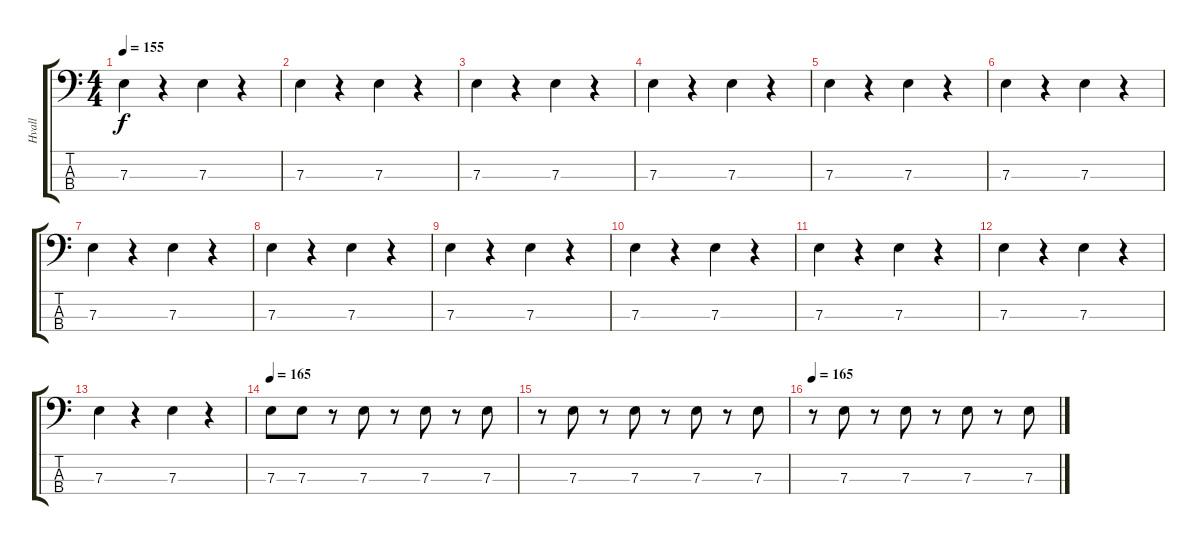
\track ("Hvall" "Hvall") {instrument electricbasspick}
\staff {score tabs}
\tuning (G2 D2 A1 E1) {hide}
\ts (4 4)
\tempo 155
\clef f4
\ks c
7.3.4{dy f} r.4 7.3.4 r.4 |
7.3.4 r.4 7.3.4 r.4 |
7.3.4 r.4 7.3.4 r.4 |
7.3.4 r.4 7.3.4 r.4 |
7.3.4 r.4 7.3.4 r.4 |
7.3.4 r.4 7.3.4 r.4 |
7.3.4 r.4 7.3.4 r.4 |
7.3.4 r.4 7.3.4 r.4 |
7.3.4 r.4 7.3.4 r.4 |
7.3.4 r.4 7.3.4 r.4 |
7.3.4 r.4 7.3.4 r.4 |
7.3.4 r.4 7.3.4 r.4 |
7.3.4 r.4 7.3.4 r.4 |
\tempo 165
7.3.8 7.3.8 r.8 7.3.8 r.8 7.3.8 r.8 7.3.8 |
r.8 7.3.8 r.8 7.3.8 r.8 7.3.8 r.8 7.3.8 |
\tempo 165
r.8 7.3.8 r.8 7.3.8 r.8 7.3.8 r.8 7.3.8
